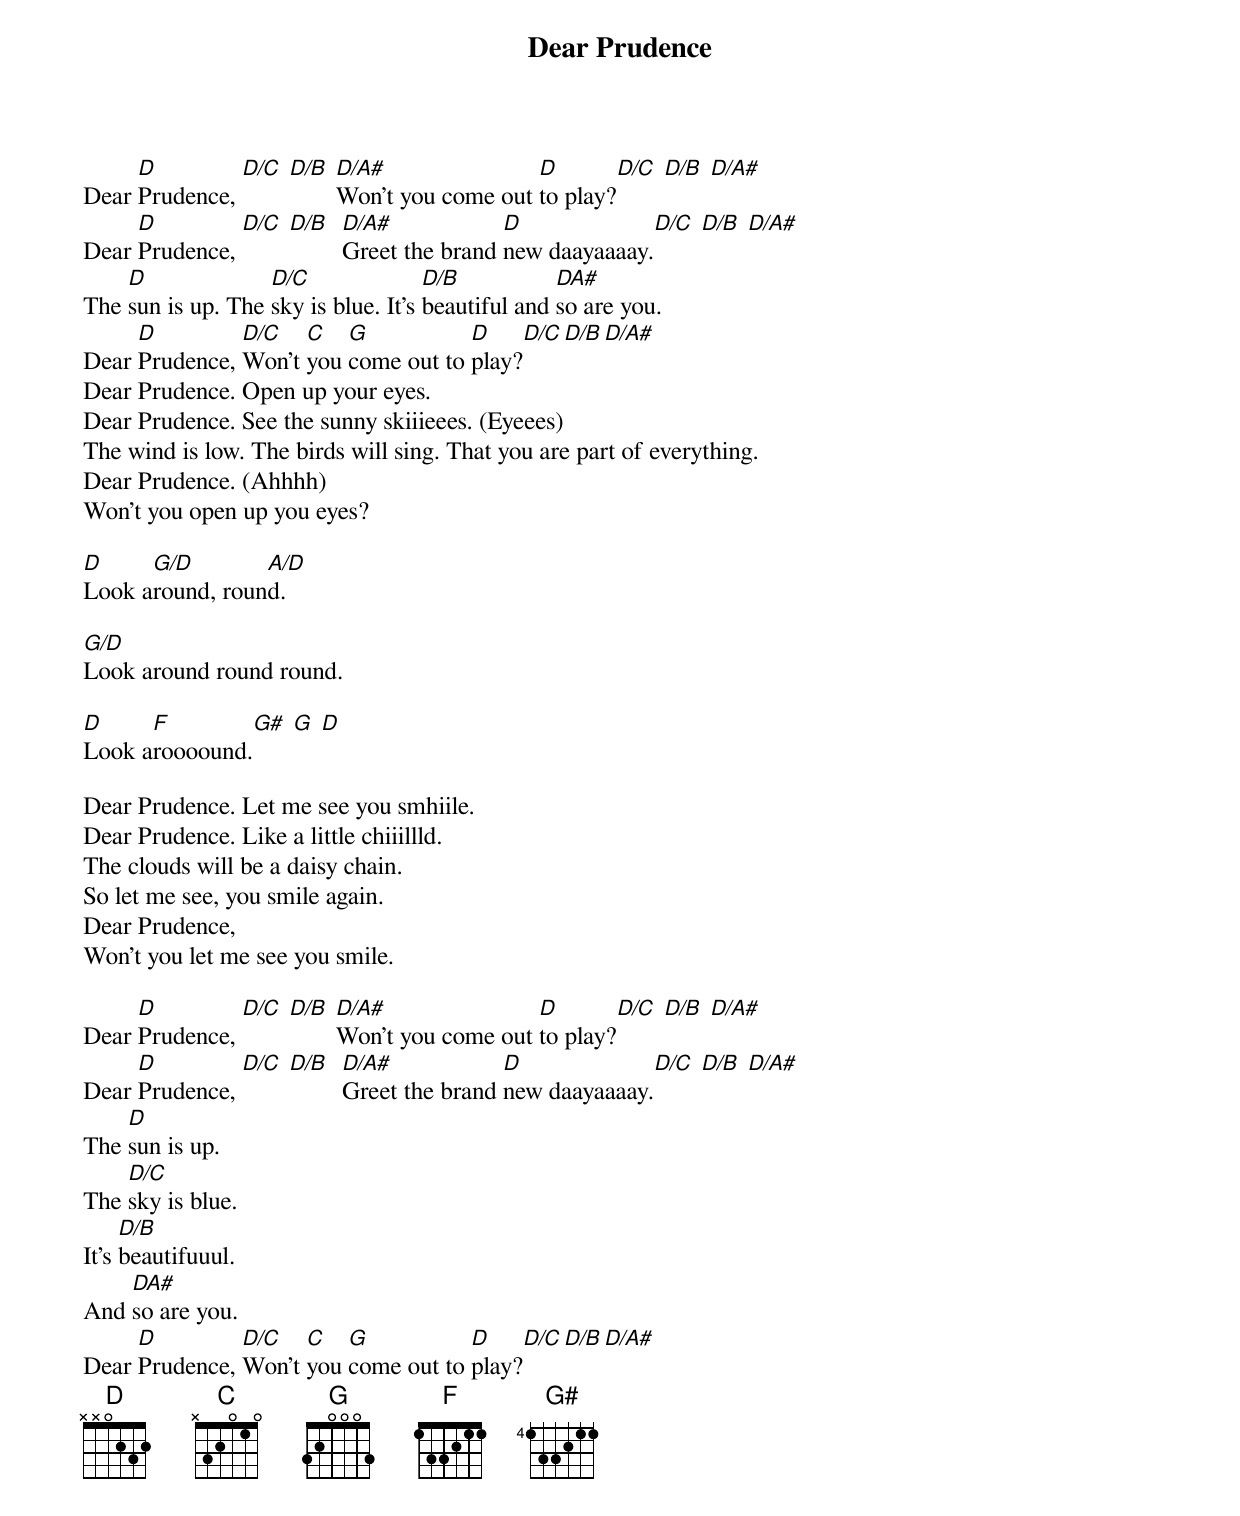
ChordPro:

{t:Dear Prudence}
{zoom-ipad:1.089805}

Dear [D]Prudence, [D/C] [D/B] [D/A#]Won't you come out [D]to play?[D/C] [D/B] [D/A#]
Dear [D]Prudence, [D/C] [D/B]  [D/A#]Greet the brand [D]new daayaaaay.[D/C] [D/B] [D/A#]
The [D]sun is up. The [D/C]sky is blue. It's [D/B]beautiful and [DA#]so are you.
Dear [D]Prudence, [D/C]Won't [C]you [G]come out to [D]play?[D/C][D/B][D/A#]
Dear Prudence. Open up your eyes.
Dear Prudence. See the sunny skiiieees. (Eyeees)
The wind is low. The birds will sing. That you are part of everything.
Dear Prudence. (Ahhhh)
Won't you open up you eyes?

[D]Look a[G/D]round, roun[A/D]d.

[G/D]Look around round round.

[D]Look a[F]roooound.[G#] [G] [D]

Dear Prudence. Let me see you smhiile.
Dear Prudence. Like a little chiiillld.
The clouds will be a daisy chain.
So let me see, you smile again.
Dear Prudence,
Won't you let me see you smile.

Dear [D]Prudence, [D/C] [D/B] [D/A#]Won't you come out [D]to play?[D/C] [D/B] [D/A#]
Dear [D]Prudence, [D/C] [D/B]  [D/A#]Greet the brand [D]new daayaaaay.[D/C] [D/B] [D/A#]
The [D]sun is up.
The [D/C]sky is blue.
It's [D/B]beautifuuul.
And [DA#]so are you.
Dear [D]Prudence, [D/C]Won't [C]you [G]come out to [D]play?[D/C][D/B][D/A#]
